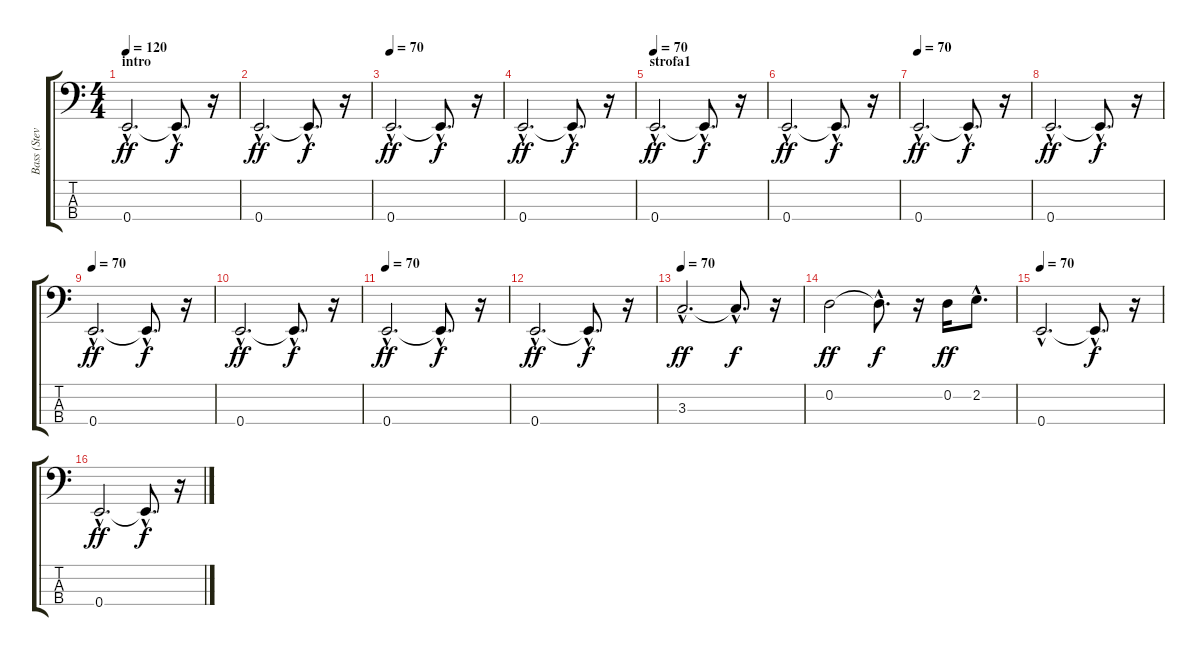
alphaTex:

\track ("Bass (Steve)" "Bass (Stev") {instrument electricbassfinger}
\staff {score tabs}
\tuning (G2 D2 A1 E1) {hide}
\ts (4 4)
\section ("" "intro")
\tempo 120
\tempo 70
\tempo 120
\clef f4
\ks c
0.4{hac}.2{d dy ff instrument electricbassfinger} 0.4{hac t}.8{d dy f} r.16 |
0.4{hac}.2{d dy ff} 0.4{hac t}.8{d dy f} r.16 |
\tempo 70
0.4{hac}.2{d dy ff} 0.4{hac t}.8{d dy f} r.16 |
0.4{hac}.2{d dy ff} 0.4{hac t}.8{d dy f} r.16 |
\section ("" "strofa1")
\tempo 70
0.4{hac}.2{d dy ff} 0.4{hac t}.8{d dy f} r.16 |
0.4{hac}.2{d dy ff} 0.4{hac t}.8{d dy f} r.16 |
\tempo 70
0.4{hac}.2{d dy ff} 0.4{hac t}.8{d dy f} r.16 |
0.4{hac}.2{d dy ff} 0.4{hac t}.8{d dy f} r.16 |
\tempo 70
0.4{hac}.2{d dy ff} 0.4{hac t}.8{d dy f} r.16 |
0.4{hac}.2{d dy ff} 0.4{hac t}.8{d dy f} r.16 |
\tempo 70
0.4{hac}.2{d dy ff} 0.4{hac t}.8{d dy f} r.16 |
0.4{hac}.2{d dy ff} 0.4{hac t}.8{d dy f} r.16 |
\tempo 70
3.3{hac}.2{d dy ff} 3.3{hac t}.8{d dy f} r.16 |
0.2.2{dy ff} 0.2{hac t}.8{d dy f} r.16 0.2.16{dy ff} 2.2{hac}.8{d} |
\tempo 70
0.4{hac}.2{d} 0.4{hac t}.8{d dy f} r.16 |
0.4{hac}.2{d dy ff} 0.4{hac t}.8{d dy f} r.16
